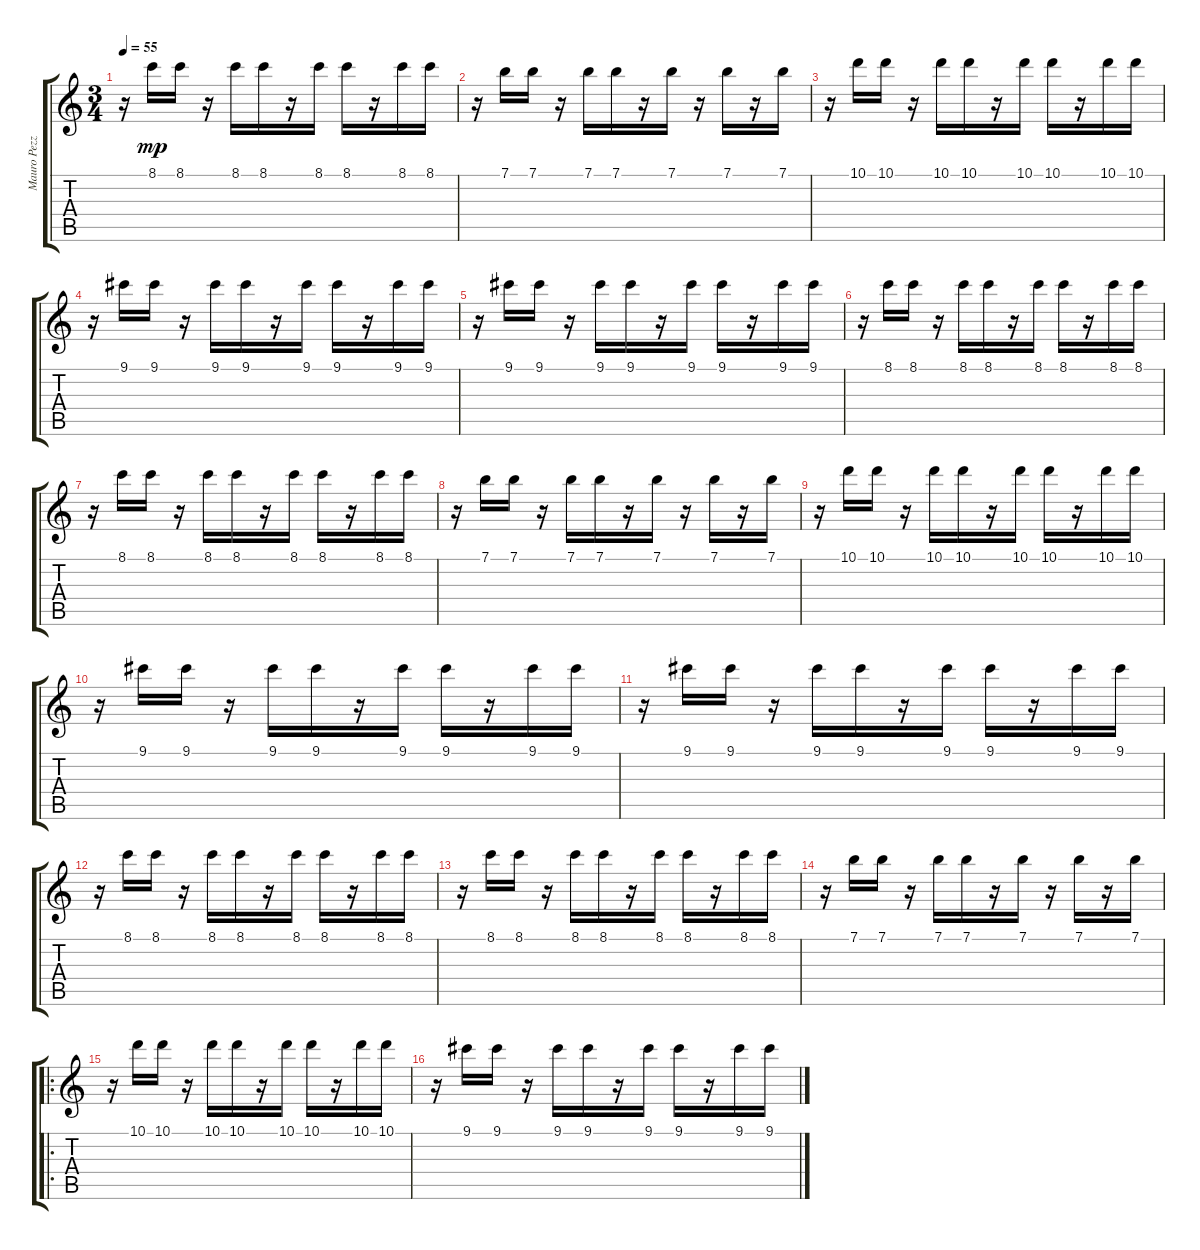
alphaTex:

\track ("Mauro Pezzente" "Mauro Pezz") {instrument acousticguitarsteel}
\staff {score tabs}
\tuning (E4 B3 G3 D3 A2 E2) {hide}
\ts (3 4)
\tempo 55
\clef g2
\ks c
r.16{dy mp} 8.1.16 8.1.16 r.16 8.1.16 8.1.16 r.16 8.1.16 8.1.16 r.16 8.1.16 8.1.16 |
r.16 7.1.16 7.1.16 r.16 7.1.16 7.1.16 r.16 7.1.16 r.16 7.1.16 r.16 7.1.16 |
r.16 10.1.16 10.1.16 r.16 10.1.16 10.1.16 r.16 10.1.16 10.1.16 r.16 10.1.16 10.1.16 |
r.16 9.1.16 9.1.16 r.16 9.1.16 9.1.16 r.16 9.1.16 9.1.16 r.16 9.1.16 9.1.16 |
r.16 9.1.16 9.1.16 r.16 9.1.16 9.1.16 r.16 9.1.16 9.1.16 r.16 9.1.16 9.1.16 |
r.16 8.1.16 8.1.16 r.16 8.1.16 8.1.16 r.16 8.1.16 8.1.16 r.16 8.1.16 8.1.16 |
r.16 8.1.16 8.1.16 r.16 8.1.16 8.1.16 r.16 8.1.16 8.1.16 r.16 8.1.16 8.1.16 |
r.16 7.1.16 7.1.16 r.16 7.1.16 7.1.16 r.16 7.1.16 r.16 7.1.16 r.16 7.1.16 |
r.16 10.1.16 10.1.16 r.16 10.1.16 10.1.16 r.16 10.1.16 10.1.16 r.16 10.1.16 10.1.16 |
r.16 9.1.16 9.1.16 r.16 9.1.16 9.1.16 r.16 9.1.16 9.1.16 r.16 9.1.16 9.1.16 |
r.16 9.1.16 9.1.16 r.16 9.1.16 9.1.16 r.16 9.1.16 9.1.16 r.16 9.1.16 9.1.16 |
r.16 8.1.16 8.1.16 r.16 8.1.16 8.1.16 r.16 8.1.16 8.1.16 r.16 8.1.16 8.1.16 |
r.16 8.1.16 8.1.16 r.16 8.1.16 8.1.16 r.16 8.1.16 8.1.16 r.16 8.1.16 8.1.16 |
r.16 7.1.16 7.1.16 r.16 7.1.16 7.1.16 r.16 7.1.16 r.16 7.1.16 r.16 7.1.16 |
\ro
r.16 10.1.16 10.1.16 r.16 10.1.16 10.1.16 r.16 10.1.16 10.1.16 r.16 10.1.16 10.1.16 |
r.16 9.1.16 9.1.16 r.16 9.1.16 9.1.16 r.16 9.1.16 9.1.16 r.16 9.1.16 9.1.16
